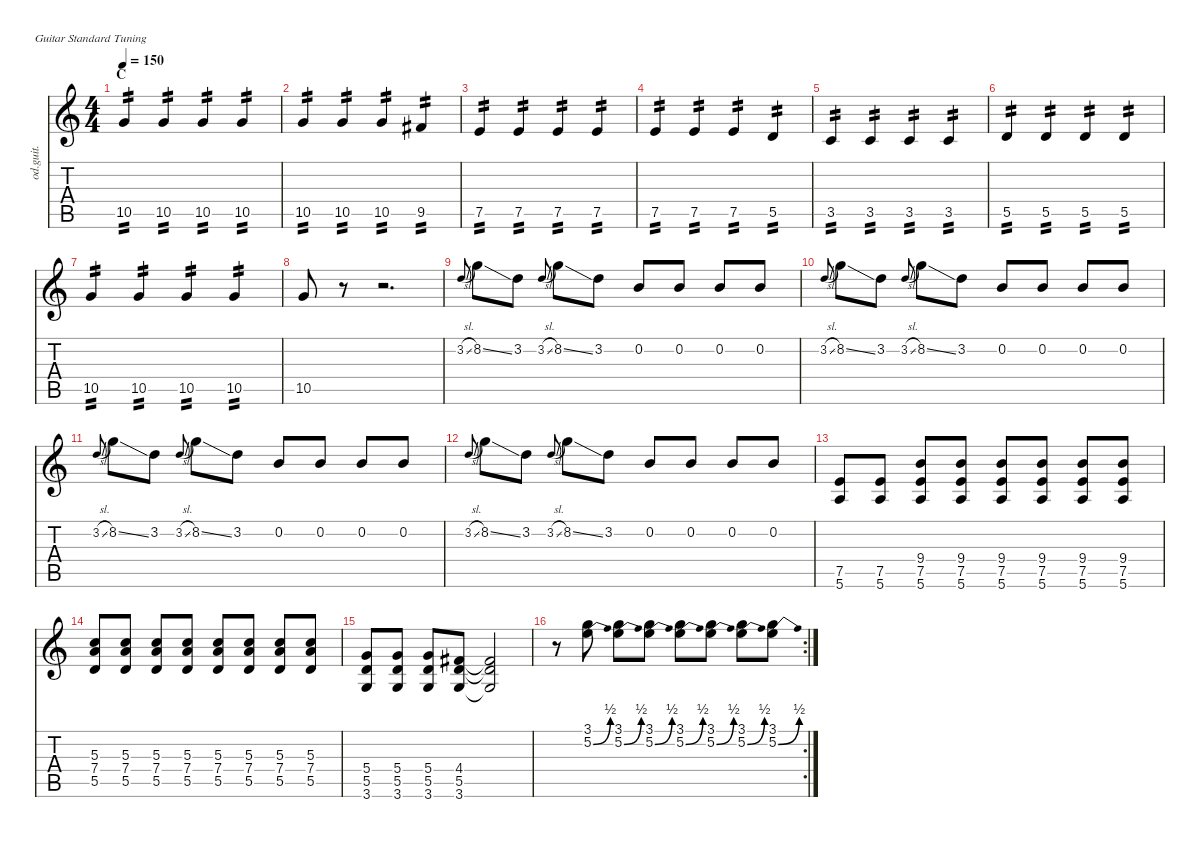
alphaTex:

\defaultSystemsLayout 4
\hideDynamics
\bracketExtendMode nobrackets
\otherSystemsTrackNameOrientation horizontal
\track ("Guitar l" "od.guit.") {instrument overdrivenguitar}
\staff {score tabs}
\tuning (E4 B3 G3 D3 A2 E2)
\ts (4 4)
\section ("" "C")
\tempo 150
\clef g2
\ks c
10.5.4{tp 2 dy ff beam Up} 10.5.4{tp 2 beam Up} 10.5.4{tp 2 beam Up} 10.5.4{tp 2 beam Up} |
10.5.4{tp 2 beam Up} 10.5.4{tp 2 beam Up} 10.5.4{tp 2 beam Up} 9.5{acc #}.4{tp 2 beam Up} |
7.5.4{tp 2 beam Up} 7.5.4{tp 2 beam Up} 7.5.4{tp 2 beam Up} 7.5.4{tp 2 beam Up} |
7.5.4{tp 2 beam Up} 7.5.4{tp 2 beam Up} 7.5.4{tp 2 beam Up} 5.5.4{tp 2 beam Up} |
3.5.4{tp 2 beam Up} 3.5.4{tp 2 beam Up} 3.5.4{tp 2 beam Up} 3.5.4{tp 2 beam Up} |
5.5.4{tp 2 beam Up} 5.5.4{tp 2 beam Up} 5.5.4{tp 2 beam Up} 5.5.4{tp 2 beam Up} |
10.5.4{tp 2 beam Up} 10.5.4{tp 2 beam Up} 10.5.4{tp 2 beam Up} 10.5.4{tp 2 beam Up} |
10.5.8{beam Up} r.8{beam Up} r.2{d beam Up} |
3.2{sl}.8{gr onbeat dy mf beam Up} 8.2{ss}.8{dy f beam Down} 3.2.8{dy mf beam Down} 3.2{sl}.8{gr onbeat beam Up} 8.2{ss}.8{dy f beam Down} 3.2.8{dy mf beam Down} 0.2.8{dy f beam Up} 0.2.8{beam Up} 0.2.8{beam Up} 0.2.8{beam Up} |
3.2{sl}.8{gr onbeat dy mf beam Up} 8.2{ss}.8{dy f beam Down} 3.2.8{dy mf beam Down} 3.2{sl}.8{gr onbeat beam Up} 8.2{ss}.8{dy f beam Down} 3.2.8{dy mf beam Down} 0.2.8{dy f beam Up} 0.2.8{beam Up} 0.2.8{beam Up} 0.2.8{beam Up} |
3.2{sl}.8{gr onbeat dy mf beam Up} 8.2{ss}.8{dy f beam Down} 3.2.8{dy mf beam Down} 3.2{sl}.8{gr onbeat beam Up} 8.2{ss}.8{dy f beam Down} 3.2.8{dy mf beam Down} 0.2.8{dy f beam Up} 0.2.8{beam Up} 0.2.8{beam Up} 0.2.8{beam Up} |
3.2{sl}.8{gr onbeat dy mf beam Up} 8.2{ss}.8{dy f beam Down} 3.2.8{dy mf beam Down} 3.2{sl}.8{gr onbeat beam Up} 8.2{ss}.8{dy f beam Down} 3.2.8{dy mf beam Down} 0.2.8{dy f beam Up} 0.2.8{beam Up} 0.2.8{beam Up} 0.2.8{beam Up} |
(7.5 5.6).8{beam Up} (7.5 5.6).8{beam Up} (9.4 7.5 5.6).8{beam Up} (9.4 7.5 5.6).8{beam Up} (9.4 7.5 5.6).8{beam Up} (9.4 7.5 5.6).8{beam Up} (9.4 7.5 5.6).8{beam Up} (9.4 7.5 5.6).8{beam Up} |
(5.3 7.4 5.5).8{beam Up} (5.3 7.4 5.5).8{beam Up} (5.3 7.4 5.5).8{beam Up} (5.3 7.4 5.5).8{beam Up} (5.3 7.4 5.5).8{beam Up} (5.3 7.4 5.5).8{beam Up} (5.3 7.4 5.5).8{beam Up} (5.3 7.4 5.5).8{beam Up} |
(5.4 5.5 3.6).8{beam Up} (5.4 5.5 3.6).8{beam Up} (5.4 5.5 3.6).8{beam Up} (4.4{acc #} 5.5 3.6).8{beam Up} (4.4{t acc #} 5.5{t} 3.6{t}).2{beam Up} |
\rc 2
r.8{beam Down} (3.1 5.2{be (bend 0 0 15 2)}).8{beam Down} (3.1 5.2{be (bend 0 0 15 2)}).8{beam Down} (3.1 5.2{be (bend 0 0 15 2)}).8{beam Down} (3.1 5.2{be (bend 0 0 15 2)}).8{beam Down} (3.1 5.2{be (bend 0 0 15 2)}).8{beam Down} (3.1 5.2{be (bend 0 0 15 2)}).8{beam Down} (3.1 5.2{be (bend 0 0 15 2)}).8{beam Down}
